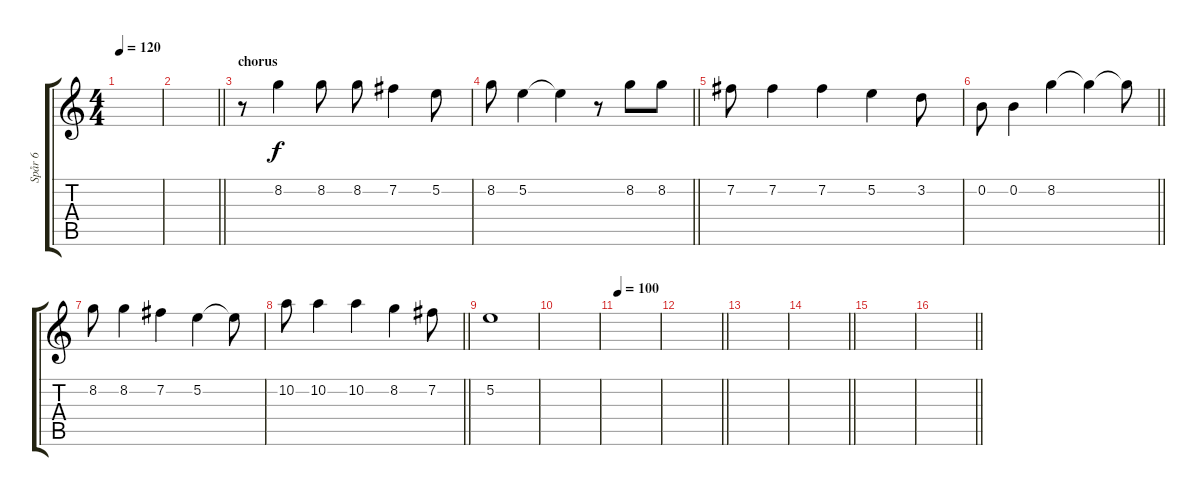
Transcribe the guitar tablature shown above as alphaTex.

\track ("Spår 6" "Spår 6") {instrument acousticguitarsteel}
\staff {score tabs}
\tuning (E4 B3 G3 D3 A2 E2) {hide}
\ts (4 4)
\tempo 120
\clef g2
\ks c
|
\barLineRight lightlight
|
\section ("" "chorus")
r.8 8.2.4 8.2.8 8.2.8 7.2.4 5.2.8 |
\barLineRight lightlight
8.2.8 5.2.4 5.2{t}.4 r.8 8.2.8 8.2.8 |
7.2.8 7.2.4 7.2.4 5.2.4 3.2.8 |
\barLineRight lightlight
0.2.8 0.2.4 8.2.4 8.2{t}.4 8.2{t}.8 |
8.2.8 8.2.4 7.2.4 5.2.4 5.2{t}.8 |
\barLineRight lightlight
10.2.8 10.2.4 10.2.4 8.2.4 7.2.8 |
5.2.1 |
|
\tempo 100
|
\barLineRight lightlight
|
|
\barLineRight lightlight
|
|
\barLineRight lightlight
